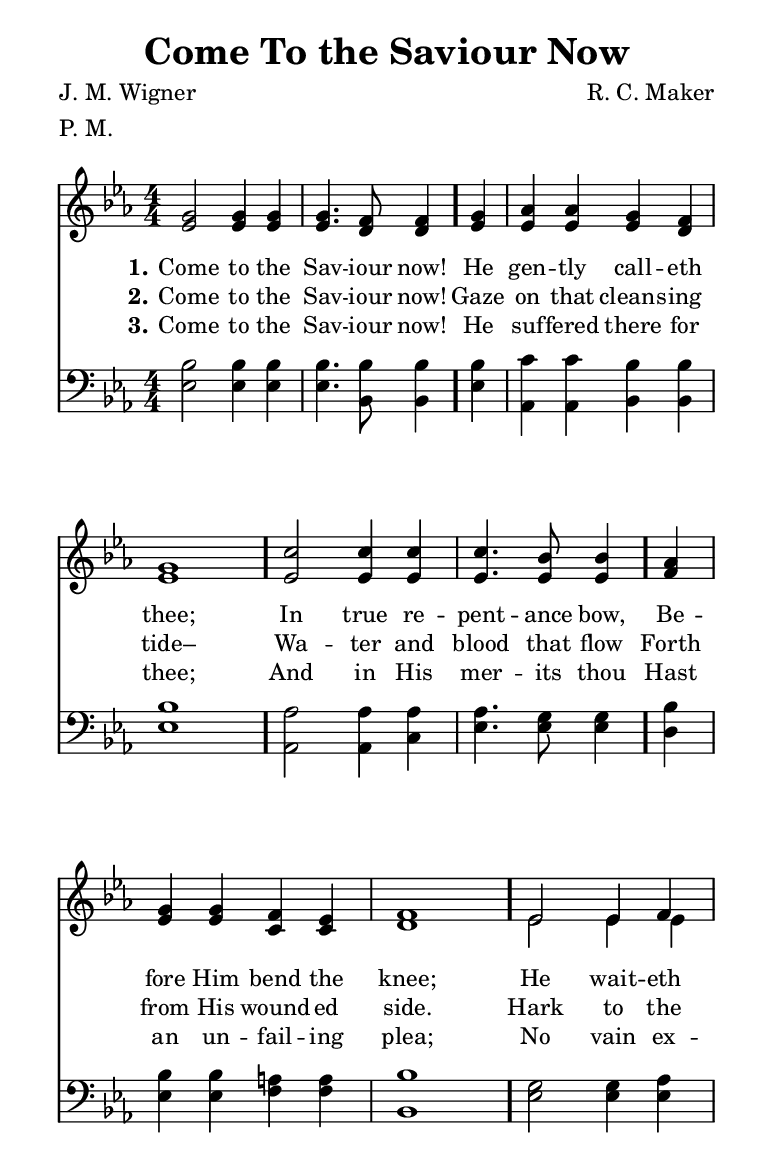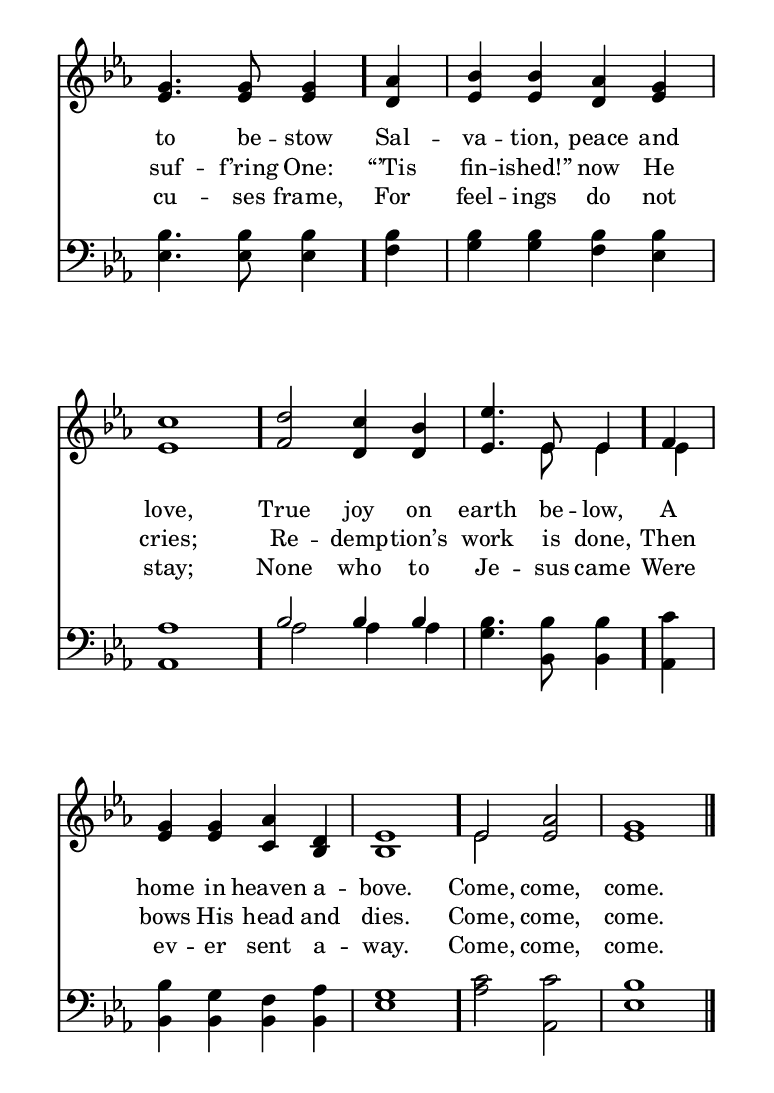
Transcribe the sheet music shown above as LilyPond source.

\include "common/global.ily"
\paper {
  \include "common/paper.ily"
}

\header{
  %gospel
  hymnnumber = "73"
  title = "Come To the Saviour Now"
  tunename = "Maker"
  meter = "P. M."
  poet = "J. M. Wigner"
  composer = "R. C. Maker"
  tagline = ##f
}

% for fermata in MIDI
ta = { \tempo 4=104 }
tb = { \tempo 4=52  }

patternAA = { c2 c4 c4 | c4. c8 c4 }
patternBA = { c4 | c4 c4 c4 c4 | c1 }
patternCA = { c4 | c4 c4 c4 c4 | c1 }
patternDA = { c2 c2 | c1 }

global = {
  \include "common/overrides.ily"
  \override Staff.TimeSignature.style = #'numbered
  \time 4/4
  \override Score.MetronomeMark.transparent = ##t % hide all fermata changes too
  \ta
  \key ees \major
  \autoBeamOff
}

notesSoprano = {
\global
\relative c'' {

  \changePitch \patternAA { g g g | g f f }
  \changePitch \patternBA { g | aes aes g f | g }
  \changePitch \patternAA { c c c | c bes bes }
  \changePitch \patternBA { aes | g g f ees | f }

  \changePitch \patternAA { ees ees f | g g g }
  \changePitch \patternCA { aes | bes bes aes g | c }
  \changePitch \patternAA { d c bes | ees ees, ees }
  \changePitch \patternCA { f | g g aes d, | ees }
  \changePitch \patternDA { ees aes | g }

  \bar "|."

}
}

notesAlto = {
\global
\relative e' {

  \changePitch \patternAA { ees ees ees | ees d d }
  \changePitch \patternBA { ees | ees ees ees d | ees }
  \changePitch \patternAA { ees ees ees | ees ees ees }
  \changePitch \patternBA { f | ees ees c c | d }

  \changePitch \patternAA { ees ees ees | ees ees ees }
  \changePitch \patternCA { d | ees ees d ees | ees }
  \changePitch \patternAA { f d d | ees ees ees }
  \changePitch \patternCA { ees | ees ees c bes | bes }
  \changePitch \patternDA { ees ees | ees }

}
}

notesTenor = {
\global
\relative a {

  \changePitch \patternAA { bes bes bes | bes bes bes }
  \changePitch \patternBA { bes | c c bes bes | bes }
  \changePitch \patternAA { aes aes aes | aes g g }
  \changePitch \patternBA { bes | bes bes a a | bes }

  \changePitch \patternAA { g g aes | bes bes bes }
  \changePitch \patternCA { bes | bes bes bes bes | aes }
  \changePitch \patternAA { bes bes bes | bes bes bes }
  \changePitch \patternCA { c | bes g f aes | g }
  \changePitch \patternDA { c c | bes }

}
}

notesBass = {
\global
\relative f {

  \changePitch \patternAA { ees ees ees | ees bes bes }
  \changePitch \patternBA { ees | aes, aes bes bes | ees }
  \changePitch \patternAA { aes, aes c | ees ees ees }
  \changePitch \patternBA { d | ees ees f f | bes, }

  \changePitch \patternAA { ees ees ees | ees ees ees }
  \changePitch \patternCA { f | g g f ees | aes, }
  \changePitch \patternAA { aes' aes aes | g bes, bes }
  \changePitch \patternCA { aes | bes bes bes bes | ees }
  \changePitch \patternDA { aes aes, | ees' }

}
}

wordsA = \lyricmode {
\set stanza = "1."

Come to the Sav -- iour now! \bar "."
He gen -- tly call -- eth thee; \bar "." \eogbreak
In true re -- pent -- ance bow, \bar "."
Be -- fore Him bend the knee; \bar "." \eogbreak
He wait -- eth to be -- stow \bar "."
Sal -- va -- tion, peace and love, \bar "."
True joy on earth be -- low, \bar "."
A home in heaven a -- bove. \bar "."
Come, come, come. \bar "."

}

wordsB = \lyricmode {
\set stanza = "2."

Come to the Sav -- iour now!
Gaze on that cleans -- ing tide–
Wa -- ter and blood that flow
Forth from His wound -- ed side.
Hark to the suf -- f’ring One:
“’Tis fin -- ished!” now He cries;
Re -- demp -- tion’s work is done,
Then bows His head and dies.
Come, come, come.

}

wordsC = \lyricmode {
\set stanza = "3."

Come to the Sav -- iour now!
He suf -- fered there for thee;
And in His mer -- its thou
Hast an un -- fail -- ing plea;
No vain ex -- cu -- ses frame,
For feel -- ings do not stay;
None who to Je -- sus came
Were ev -- er sent a -- way.
Come, come, come.

}

\score {
  \context ChoirStaff <<
    \context Staff = upper <<
      \set Staff.autoBeaming = ##f
      \set ChoirStaff.systemStartDelimiter = #'SystemStartBar
      \set ChoirStaff.printPartCombineTexts = ##f
      \partcombine #'(2 . 9) \notesSoprano \notesAlto
      \context NullVoice = sopranos { \voiceOne << \notesSoprano >> }
      \context NullVoice = altos { \voiceTwo << \notesAlto >> }
      \context Lyrics = one   \lyricsto sopranos \wordsA
      \context Lyrics = two   \lyricsto sopranos \wordsB
      \context Lyrics = three \lyricsto sopranos \wordsC
    >>
    \context Staff = men <<
      \set Staff.autoBeaming = ##f
      \clef bass
      \set ChoirStaff.printPartCombineTexts = ##f
      \partcombine #'(2 . 9) \notesTenor \notesBass
      \context NullVoice = tenors { \voiceOne << \notesTenor >> }
      \context NullVoice = basses { \voiceTwo << \notesBass >> }
    >>
  >>
  \layout {
    \include "common/layout.ily"
  }
  \midi{
    \include "common/midi.ily"
  }
}

\version "2.19.49"  % necessary for upgrading to future LilyPond versions.

% vi:set et ts=2 sw=2 ai nocindent syntax=lilypond:
